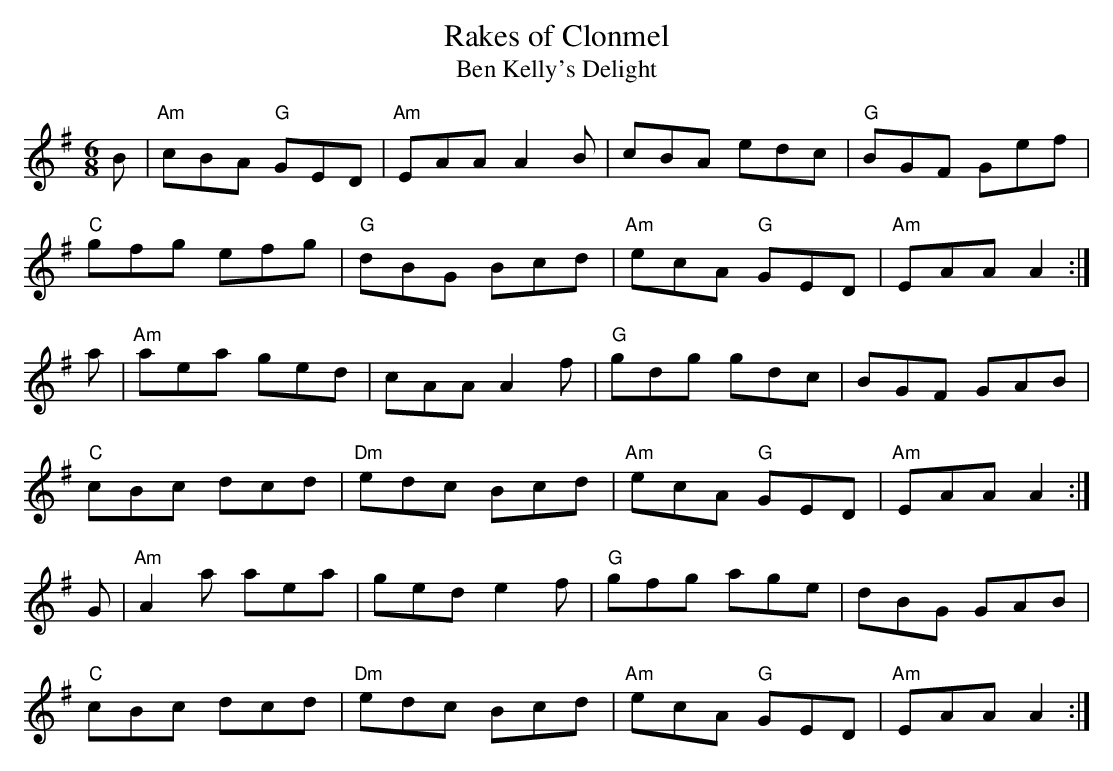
X:1
T:Rakes of Clonmel
T:Ben Kelly's Delight
M:6/8
L:1/8
K:G
B|"Am"cBA "G"GED|"Am"EAA A2 B|cBA edc|"G"BGF Gef|
"C"gfg efg|"G"dBG Bcd|"Am"ecA "G"GED|"Am"EAA A2:|
a|"Am"aea ged|cAA A2 f|"G"gdg gdc|BGF GAB|
"C"cBc dcd|"Dm"edc Bcd|"Am"ecA "G"GED|"Am"EAA A2:|
G|"Am"A2 a aea|ged e2 f|"G"gfg age|dBG GAB|
"C"cBc dcd|"Dm"edc Bcd|"Am"ecA "G"GED|"Am"EAA A2:|
